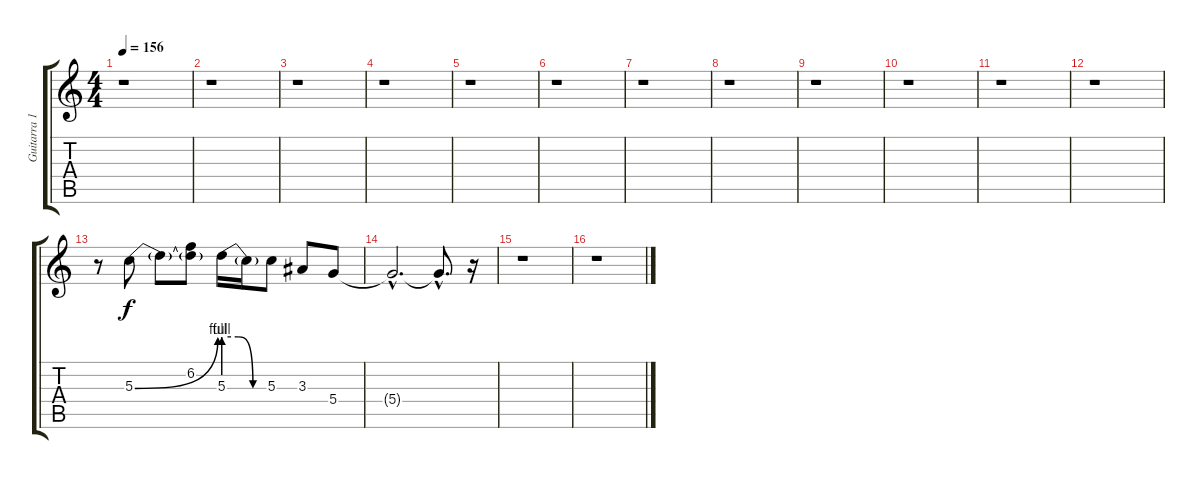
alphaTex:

\track ("Guitarra 1" "Guitarra 1") {instrument distortionguitar}
\staff {score tabs}
\tuning (E4 B3 G3 D3 A2 E2) {hide}
\ts (4 4)
\tempo 156
\clef g2
\ks c
r.1{dy f} |
r.1 |
r.1 |
r.1 |
r.1 |
r.1 |
r.1 |
r.1 |
r.1 |
r.1 |
r.1 |
r.1 |
r.8 5.3{be (bend 0 0 60 4)}.8 5.3{t}.8 (6.2 5.3{t}).8 5.3{be (custom 0 4 20 4 40 0 60 0)}.16 5.3{t}.16 5.3.8 3.3.8 5.4.8 |
5.4{hac t}.2{d} 5.4{hac t}.8{d} r.16 |
r.1 |
r.1
